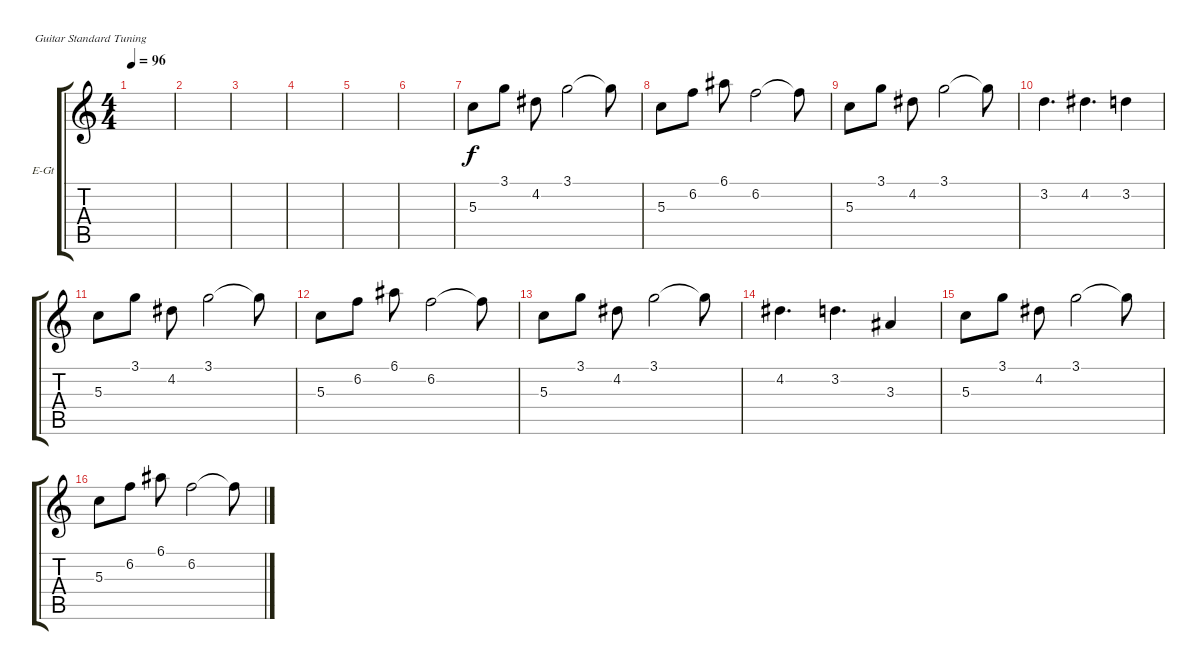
\defaultSystemsLayout 4
\bracketExtendMode groupsimilarinstruments
\firstSystemTrackNameOrientation horizontal
\otherSystemsTrackNameOrientation horizontal
\track ("Clean Guitar #1" "E-Gt") {instrument electricguitarclean}
\staff {score tabs}
\tuning (E4 B3 G3 D3 A2 E2)
\ts (4 4)
\tempo 96
\clef g2
\ks c
|
|
|
|
|
|
5.3.8 3.1.8 4.2.8 3.1.2 3.1{t}.8 |
5.3.8 6.2.8 6.1.8 6.2.2 6.2{t}.8 |
5.3.8 3.1.8 4.2.8 3.1.2 3.1{t}.8 |
3.2.4{d} 4.2.4{d} 3.2.4 |
5.3.8 3.1.8 4.2.8 3.1.2 3.1{t}.8 |
5.3.8 6.2.8 6.1.8 6.2.2 6.2{t}.8 |
5.3.8 3.1.8 4.2.8 3.1.2 3.1{t}.8 |
4.2.4{d} 3.2.4{d} 3.3.4 |
5.3.8 3.1.8 4.2.8 3.1.2 3.1{t}.8 |
5.3.8 6.2.8 6.1.8 6.2.2 6.2{t}.8
